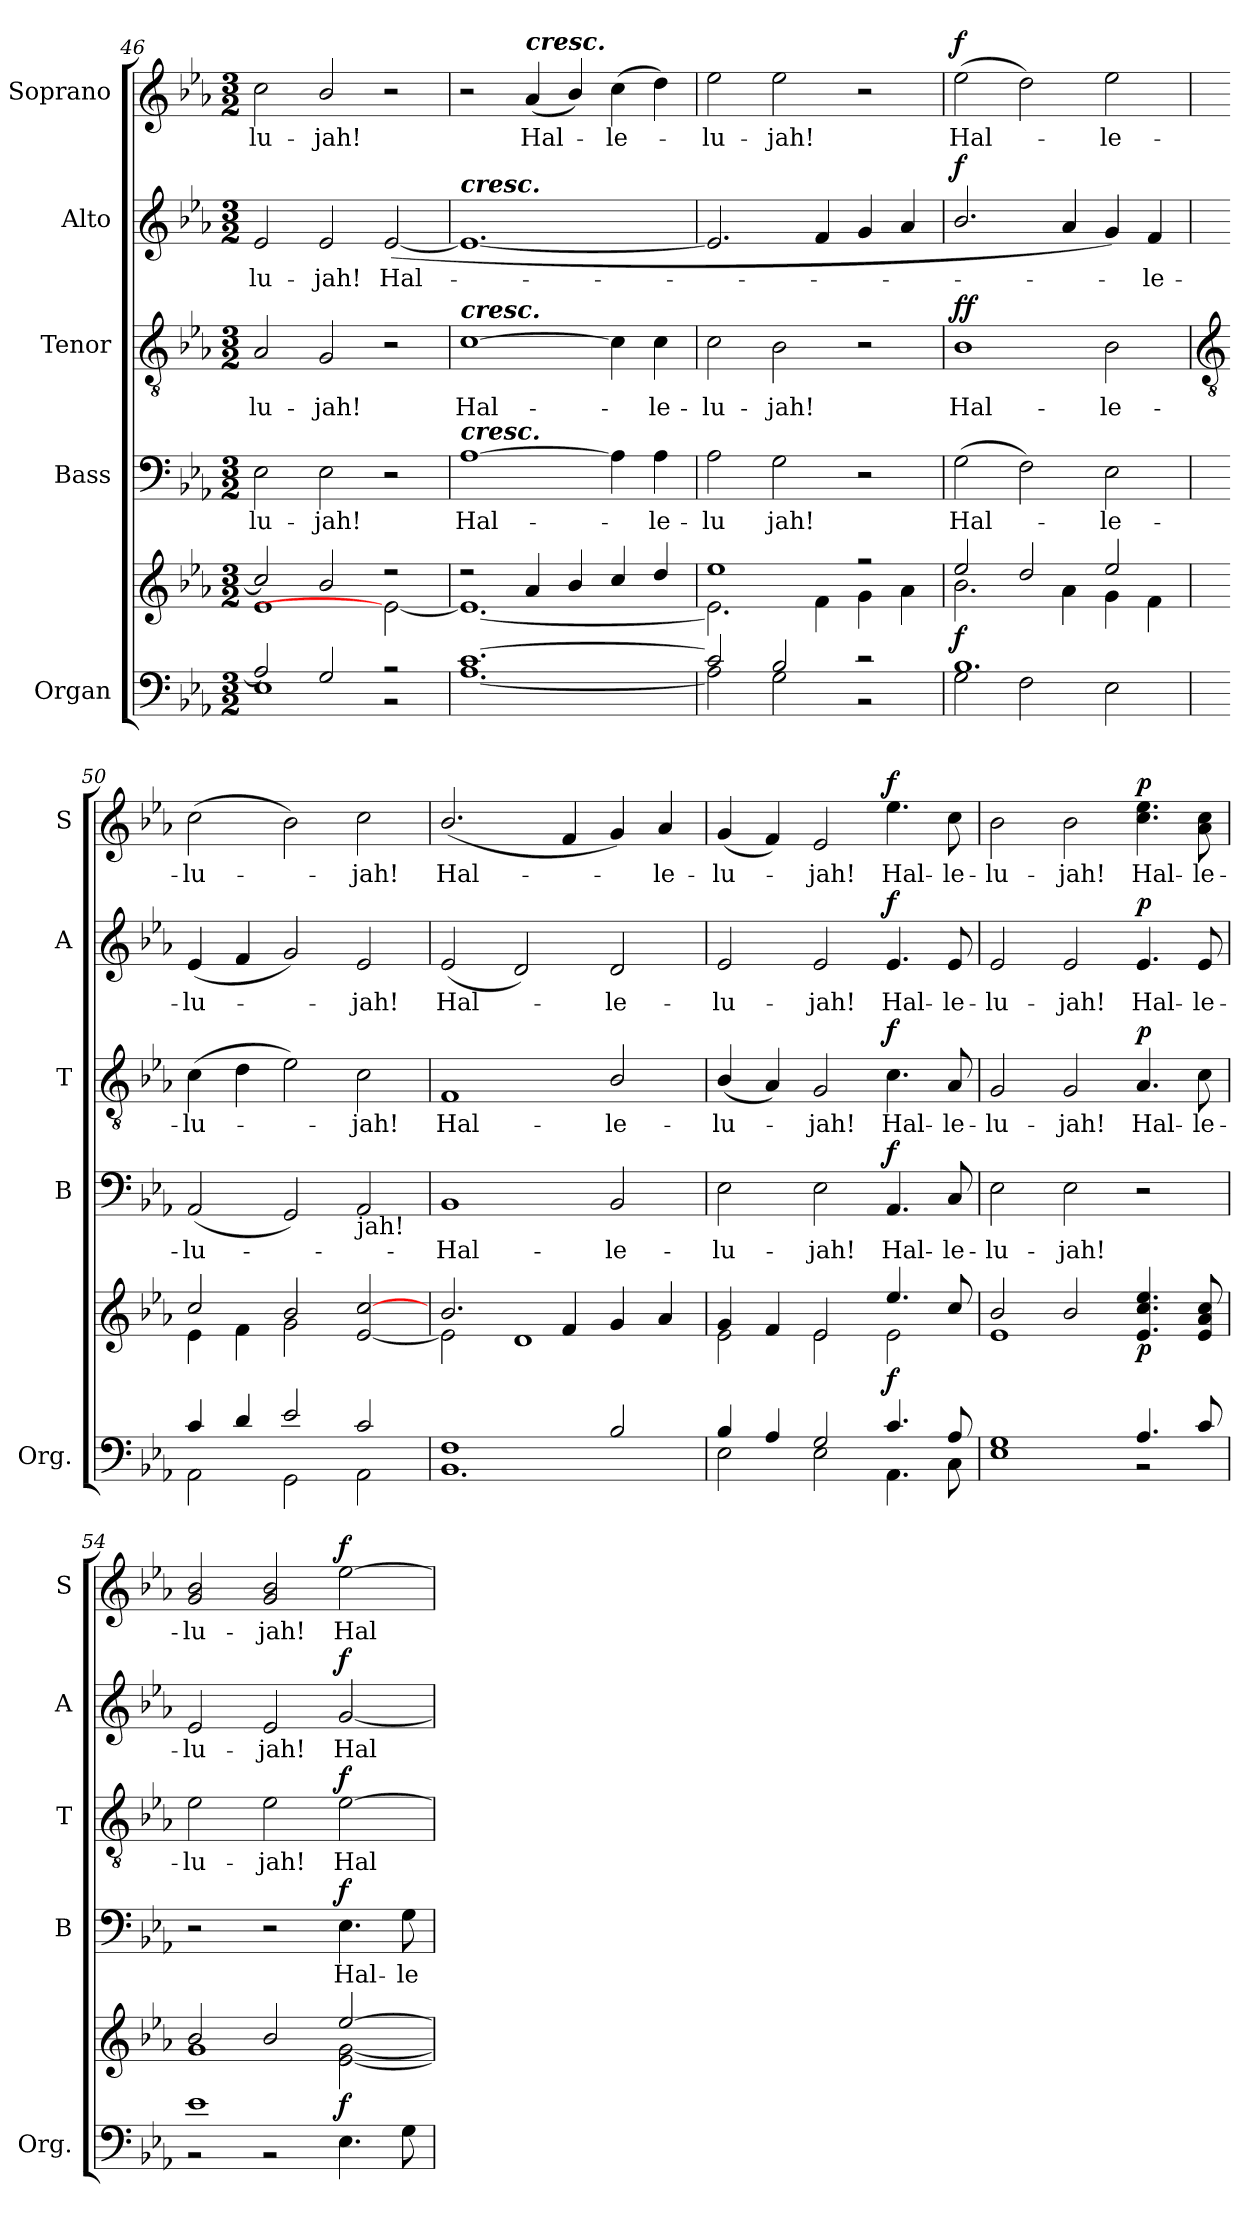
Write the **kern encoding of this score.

**kern	**kern	**dynam	**kern	**text	**dynam	**kern	**text	**dynam	**kern	**text	**dynam	**kern	**text	**dynam
*part5	*part5	*part5	*part4	*part4	*part4	*part3	*part3	*part3	*part2	*part2	*part2	*part1	*part1	*part1
*staff6	*staff5	*staff5/6	*staff4	*staff4	*staff4	*staff3	*staff3	*staff3	*staff2	*staff2	*staff2	*staff1	*staff1	*staff1
*I"Organ	*	*	*I"Bass	*	*	*I"Tenor	*	*	*I"Alto	*	*	*I"Soprano	*	*
*I'Org.	*	*	*I'B	*	*	*I'T	*	*	*I'A	*	*	*I'S	*	*
*clefF4	*clefG2	*	*clefF4	*	*	*clefGv2	*	*	*clefG2	*	*	*clefG2	*	*
*k[b-e-a-]	*k[b-e-a-]	*	*k[b-e-a-]	*	*	*k[b-e-a-]	*	*	*k[b-e-a-]	*	*	*k[b-e-a-]	*	*
*E-:	*E-:	*	*E-:	*	*	*E-:	*	*	*E-:	*	*	*E-:	*	*
*M3/2	*M3/2	*	*M3/2	*	*	*M3/2	*	*	*M3/2	*	*	*M3/2	*	*
=46	=46	=46	=46	=46	=46	=46	=46	=46	=46	=46	=46	=46	=46	=46
*^	*^	*	*	*	*	*	*	*	*	*	*	*	*	*
!	!	!	!	!	!	!LO:LY:b	!	!	!LO:LY:b	!	!	!LO:LY:b	!	!	!LO:LY:b	!
2A-/]	1E-\	2cc/]	1e-\	.	2E-	lu-	.	2A-	-lu-	.	2e-	-lu-	.	2cc	-lu-	.
!	!	!	!	!	!	!LO:LY:b	!	!	!LO:LY:b	!	!	!LO:LY:b	!	!	!LO:LY:b	!
2G/	.	2b-/	.	.	2E-	-jah!	.	2G	-jah!	.	2e-	-jah!	.	2b-/	-jah!	.
!	!	!	!	!	!	!	!	!	!	!	!	!LO:LY:b	!	!	!	!
2r	2r	2r	2e-\_	.	2r	.	.	2r	.	.	(<[2e-	Hal-	.	2r	.	.
=47	=47	=47	=47	=47	=47	=47	=47	=47	=47	=47	=47	=47	=47	=47	=47	=47
!	!	!	!	!	!	!	!	!	!	!	!LO:TX:a:Bi:t=cresc.	!	!	!	!	!
!	!	!	!	!	!	!	!	!LO:TX:a:Bi:t=cresc.	!	!	!	!	!	!	!	!
!	!	!	!	!	!LO:TX:a:Bi:t=cresc.	!	!	!	!	!	!	!	!	!	!	!
!	!	!	!	!	!	!LO:LY:b	!	!	!LO:LY:b	!	!	!	!	!	!	!
[1.c/	[1.A-\	2r	1.e-\_	.	[1A-	Hal-	.	[1c	Hal-	.	1.e-_	.	.	2r	.	.
!	!	!	!	!	!	!	!	!	!	!	!	!	!	!LO:TX:a:Bi:t=cresc.	!	!
!	!	!	!	!	!	!	!	!	!	!	!	!	!	!	!LO:LY:b	!
.	.	4a-/	.	.	.	.	.	.	.	.	.	.	.	(<4a-	Hal-	.
.	.	4b-/	.	.	.	.	.	.	.	.	.	.	.	4b-/)	.	.
!	!	!	!	!	!	!	!	!	!	!	!	!	!	!	!LO:LY:b	!
.	.	4cc/	.	.	4A-]	.	.	4c]	.	.	.	.	.	(>4cc	le-	.
!	!	!	!	!	!	!LO:LY:b	!	!	!LO:LY:b	!	!	!	!	!	!	!
.	.	4dd/	.	.	4A-	-le-	.	4c	le-	.	.	.	.	4dd)	.	.
=48	=48	=48	=48	=48	=48	=48	=48	=48	=48	=48	=48	=48	=48	=48	=48	=48
!	!	!	!	!	!	!LO:LY:b	!	!	!LO:LY:b	!	!	!	!	!	!LO:LY:b	!
2c/]	2A-\]	1ee-/	2.e-\]	.	2A-	-lu	.	2c	-lu-	.	2.e-]	.	.	2ee-	lu-	.
!	!	!	!	!	!	!LO:LY:b	!	!	!LO:LY:b	!	!	!	!	!	!LO:LY:b	!
2B-/	2G\	.	.	.	2G	jah!	.	2B-	-jah!	.	.	.	.	2ee-	-jah!	.
.	.	.	4f\	.	.	.	.	.	.	.	4f	.	.	.	.	.
2r	2r	2r	4g\	.	2r	.	.	2r	.	.	4g	.	.	2r	.	.
.	.	.	4a-\	.	.	.	.	.	.	.	4a-	.	.	.	.	.
=49	=49	=49	=49	=49	=49	=49	=49	=49	=49	=49	=49	=49	=49	=49	=49	=49
!	!	!	!	!LO:DY:b	!	!LO:LY:b	!	!	!LO:LY:b	!LO:DY:b	!	!	!	!	!LO:LY:b	!
!	!	!	!	!	!	!	!	!	!	!LO:DY:n=1:b	!	!	!LO:DY:b	!	!	!LO:DY:b
1.B-/	2G\	2ee-/	2.b-\	f	(>2G	Hal-	.	1B-	Hal-	f f	2.b-/	.	f	(>2ee-	Hal-	f
.	2F\	2dd/	.	.	2F)	.	.	.	.	.	.	.	.	2dd)	.	.
.	.	.	4a-\	.	.	.	.	.	.	.	4a-	.	.	.	.	.
!	!	!	!	!	!	!LO:LY:b	!	!	!LO:LY:b	!	!	!	!	!	!LO:LY:b	!
.	2E-\	2ee-/	4g\	.	2E-	le-	.	2B-	-le-	.	4g)	.	.	2ee-	le-	.
!	!	!	!	!	!	!	!	!	!	!	!	!LO:LY:b	!	!	!	!
.	.	.	4f\	.	.	.	.	.	.	.	4f	le-	.	.	.	.
!!LO:LB:g=z
=50	=50	=50	=50	=50	=50	=50	=50	=50	=50	=50	=50	=50	=50	=50	=50	=50
*	*	*	*	*	*	*	*	*clefGv2	*	*	*	*	*	*	*	*
!	!	!	!	!	!	!LO:LY:b	!	!	!LO:LY:b	!	!	!LO:LY:b	!	!	!LO:LY:b	!
4c/	2AA-\	2cc/	4e-\	.	(<2AA-	-lu-	.	(>4c	-lu-	.	(<4e-	-lu-	.	(>2cc	-lu-	.
4d/	.	.	4f\	.	.	.	.	4d	.	.	4f	.	.	.	.	.
2e-/	2GG\	2b-/	2g\	.	2GG)	.	.	2e-)	.	.	2g)	.	.	2b-)	.	.
!	!	!	!	!	!LO:TX:b:t=jah!	!	!	!	!	!	!	!	!	!	!	!
!	!	!	!	!	!	!	!	!	!LO:LY:b	!	!	!LO:LY:b	!	!	!LO:LY:b	!
2c/	2AA-\	[2e-/ [2cc/	2ryy	.	2AA-	.	.	2c	jah!	.	2e-	jah!	.	2cc	jah!	.
=51	=51	=51	=51	=51	=51	=51	=51	=51	=51	=51	=51	=51	=51	=51	=51	=51
!	!	!	!	!	!	!LO:LY:b	!	!	!LO:LY:b	!	!	!LO:LY:b	!	!	!LO:LY:b	!
1F/	1.BB-\	2.b-/	2e-\]	.	1BB-	Hal-	.	1F	Hal-	.	(<2e-	Hal-	.	(<2.b-/	Hal-	.
.	.	.	1d\	.	.	.	.	.	.	.	2d)	.	.	.	.	.
.	.	4f/	.	.	.	.	.	.	.	.	.	.	.	4f	.	.
!	!	!	!	!	!	!LO:LY:b	!	!	!LO:LY:b	!	!	!LO:LY:b	!	!	!	!
2B-/	.	4g/	.	.	2BB-	-le-	.	2B-/	-le-	.	2d	le-	.	4g)	.	.
!	!	!	!	!	!	!	!	!	!	!	!	!	!	!	!LO:LY:b	!
.	.	4a-/	.	.	.	.	.	.	.	.	.	.	.	4a-	le-	.
=52	=52	=52	=52	=52	=52	=52	=52	=52	=52	=52	=52	=52	=52	=52	=52	=52
!	!	!	!	!	!	!LO:LY:b	!	!	!LO:LY:b	!	!	!LO:LY:b	!	!	!LO:LY:b	!
4B-/	2E-\	4g/	2e-\	.	2E-	-lu-	.	(<4B-/	-lu-	.	2e-	-lu-	.	(<4g	-lu-	.
4A-/	.	4f/	.	.	.	.	.	4A-)	.	.	.	.	.	4f)	.	.
!	!	!	!	!	!	!LO:LY:b	!	!	!LO:LY:b	!	!	!LO:LY:b	!	!	!LO:LY:b	!
2G/	2E-\	2e-/	2e-\	.	2E-	-jah!	.	2G	jah!	.	2e-	-jah!	.	2e-	jah!	.
!	!	!	!	!LO:DY:b	!	!LO:LY:b	!LO:DY:b	!	!LO:LY:b	!LO:DY:b	!	!LO:LY:b	!LO:DY:b	!	!LO:LY:b	!LO:DY:b
4.c/	4.AA-\	4.ee-/	2e-\	f	4.AA-	Hal-	f	4.c	Hal-	f	4.e-	Hal-	f	4.ee-	Hal-	f
!	!	!	!	!	!	!LO:LY:b	!	!	!LO:LY:b	!	!	!LO:LY:b	!	!	!LO:LY:b	!
8A-/	8C\	8cc/	.	.	8C	-le-	.	8A-	-le-	.	8e-	-le-	.	8cc	-le-	.
=53	=53	=53	=53	=53	=53	=53	=53	=53	=53	=53	=53	=53	=53	=53	=53	=53
!	!	!	!	!	!	!LO:LY:b	!	!	!LO:LY:b	!	!	!LO:LY:b	!	!	!LO:LY:b	!
1G/	1E-\	2b-/	1e-\	.	2E-	-lu-	.	2G	-lu-	.	2e-	-lu-	.	2b-	-lu-	.
!	!	!	!	!	!	!LO:LY:b	!	!	!LO:LY:b	!	!	!LO:LY:b	!	!	!LO:LY:b	!
.	.	2b-/	.	.	2E-	-jah!	.	2G	-jah!	.	2e-	-jah!	.	2b-	-jah!	.
!	!	!	!	!LO:DY:b	!	!	!	!	!LO:LY:b	!LO:DY:b	!	!LO:LY:b	!LO:DY:b	!	!LO:LY:b	!LO:DY:b
4.A-/	2r	4.e-/ 4.cc/ 4.ee-/	2ryy	p	2r	.	.	4.A-	Hal-	p	4.e-	Hal-	p	4.cc 4.ee-	Hal-	p
!	!	!	!	!	!	!	!	!	!LO:LY:b	!	!	!LO:LY:b	!	!	!LO:LY:b	!
8c/	.	8e-/ 8a-/ 8cc/	.	.	.	.	.	8c	-le-	.	8e-	-le-	.	8a- 8cc	-le-	.
=54	=54	=54	=54	=54	=54	=54	=54	=54	=54	=54	=54	=54	=54	=54	=54	=54
!	!	!	!	!	!	!	!	!	!LO:LY:b	!	!	!LO:LY:b	!	!	!LO:LY:b	!
1e-/	2r	2b-/	1g\	.	2r	.	.	2e-	-lu-	.	2e-	-lu-	.	2g/ 2b-/	-lu-	.
!	!	!	!	!	!	!	!	!	!LO:LY:b	!	!	!LO:LY:b	!	!	!LO:LY:b	!
.	2r	2b-/	.	.	2r	.	.	2e-	-jah!	.	2e-	-jah!	.	2g/ 2b-/	-jah!	.
!	!	!	!	!LO:DY:b	!	!LO:LY:b	!LO:DY:b	!	!LO:LY:b	!LO:DY:b	!	!LO:LY:b	!LO:DY:b	!	!LO:LY:b	!LO:DY:b
4.E-\	2ryy	[2ee-/	[2e-\ [2g\	f	4.E-	Hal-	f	[2e-	Hal-	f	[2g	Hal-	f	[2ee-	Hal-	f
!	!	!	!	!	!	!LO:LY:b	!	!	!	!	!	!	!	!	!	!
8G\	.	.	.	.	8G	-le-	.	.	.	.	.	.	.	.	.	.
*v	*v	*	*	*	*	*	*	*	*	*	*	*	*	*	*	*
*	*v	*v	*	*	*	*	*	*	*	*	*	*	*	*	*
=	=	=	=	=	=	=	=	=	=	=	=	=	=	=
*-	*-	*-	*-	*-	*-	*-	*-	*-	*-	*-	*-	*-	*-	*-
